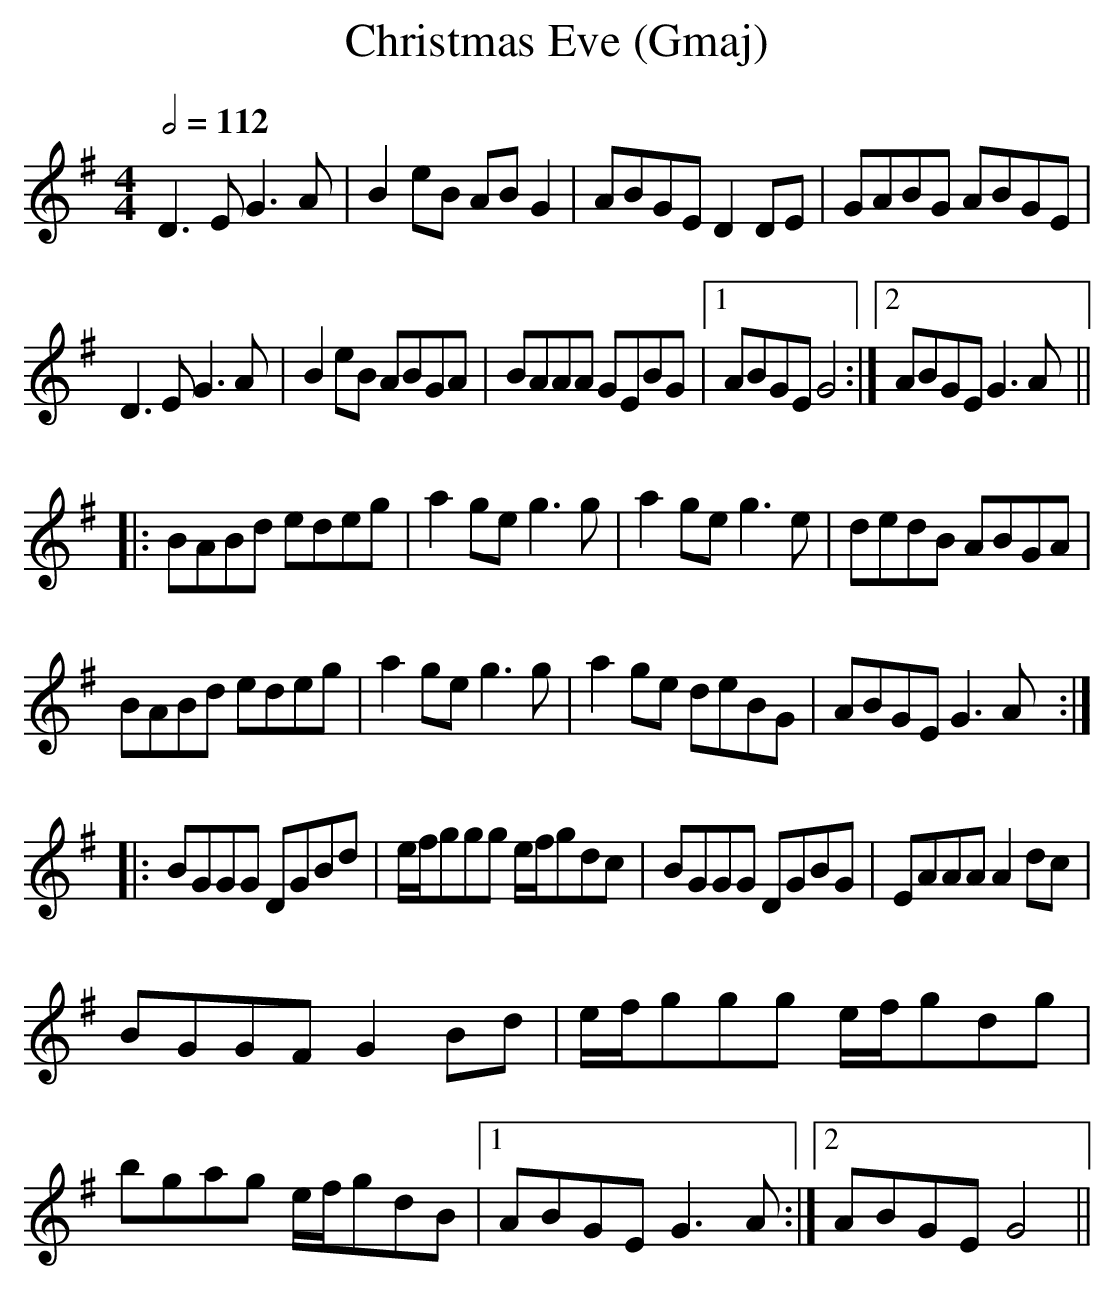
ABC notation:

X:1
T:Christmas Eve (Gmaj) %3
Q:1/2=112
M:4/4
L:1/8
K:Gmaj
D3E G3A|B2eB ABG2|ABGE D2DE|GABG ABGE|
D3E G3A|B2eB ABGA|BAAA GEBG|1ABGE G4:|2ABGE G3A||
|:BABd edeg|a2ge g3g|a2ge g3e|dedB ABGA|
BABd edeg|a2ge g3g|a2ge deBG|ABGE G3A:|
|:BGGG DGBd|e/f/ggg e/f/gdc|BGGG DGBG|EAAA A2dc|
BGGF G2Bd|e/f/ggg e/f/gdg|bgag e/f/gdB|1ABGE G3A:|2ABGE G4||
